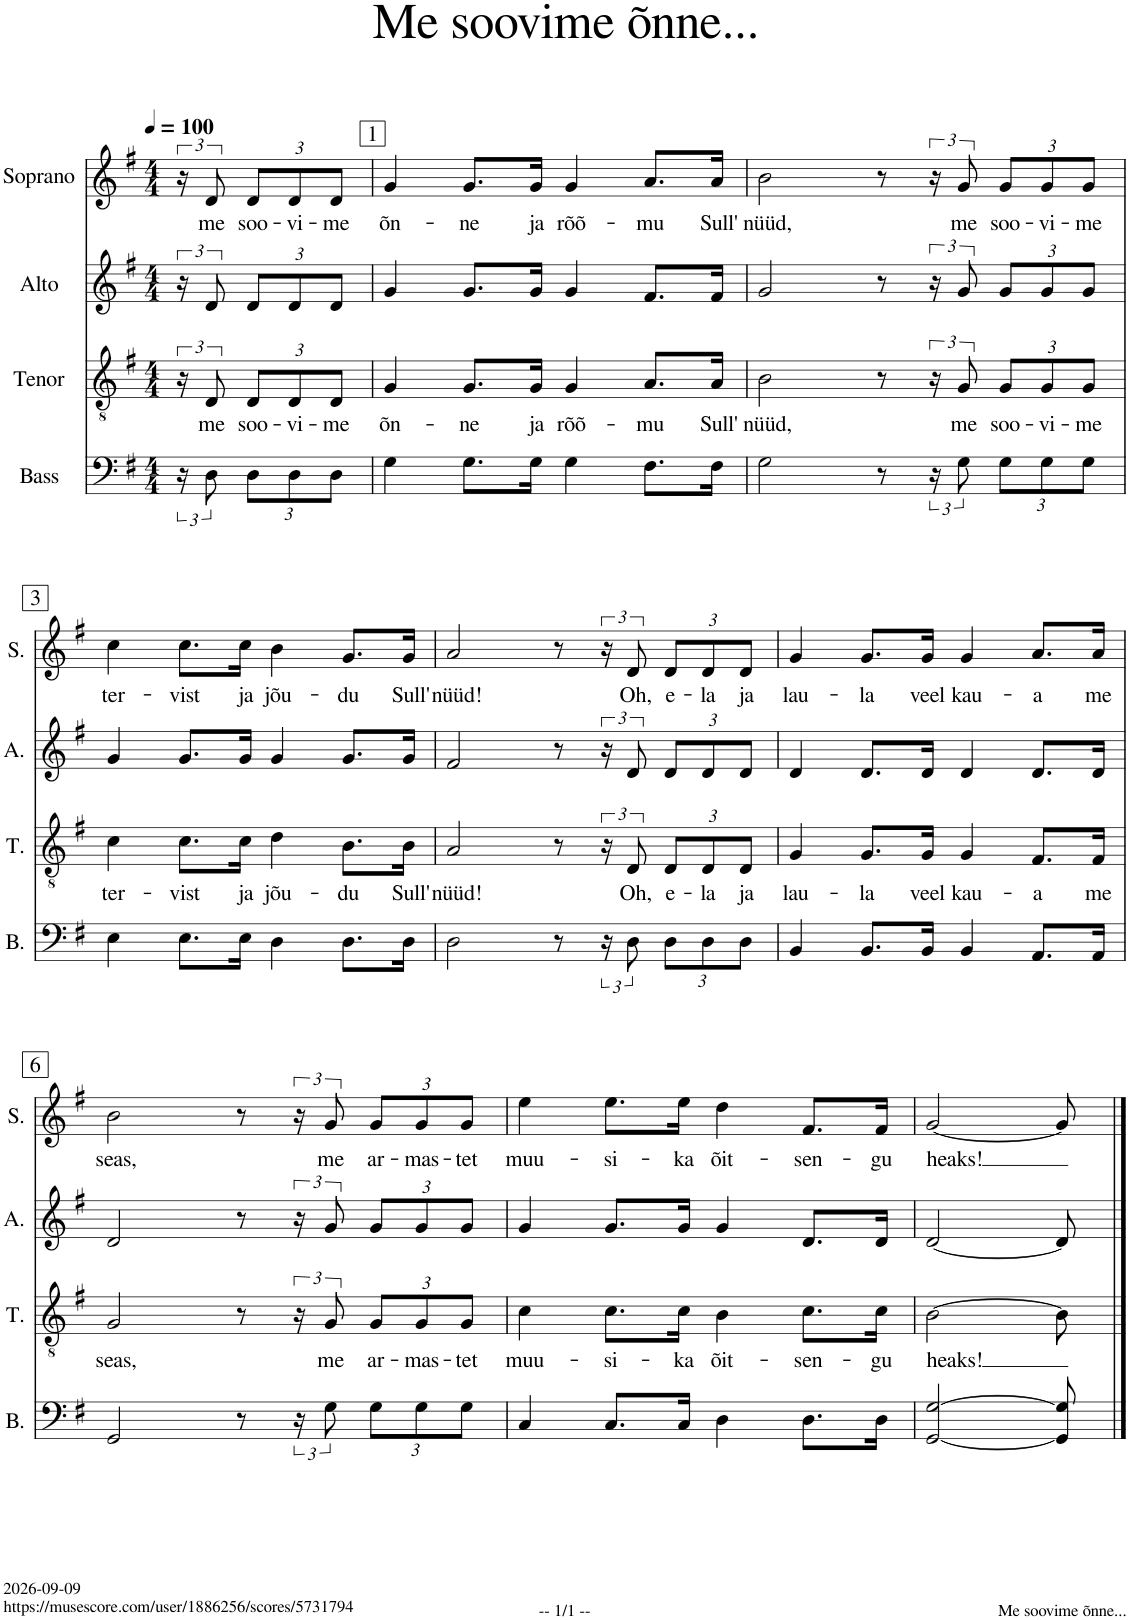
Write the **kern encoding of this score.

**kern	**kern	**text	**kern	**kern	**text
*part4	*part3	*part3	*part2	*part1	*part1
*staff4	*staff3	*staff3	*staff2	*staff1	*staff1
*I"Bass	*I"Tenor	*	*I"Alto	*I"Soprano	*
*I'B.	*I'T.	*	*I'A.	*I'S.	*
*clefF4	*clefGv2	*	*clefG2	*clefG2	*
*	*	*	*Trd1c2	*	*
*k[f#]	*k[f#]	*	*k[f#]	*k[f#]	*
*M4/4	*M4/4	*	*M4/4	*M4/4	*
*MM100	*MM100	*	*MM100	*MM100	*
=	=	=	=	=	=
24r	24r	.	24r	24r	.
!	!	!LO:LY:b	!	!	!LO:LY:b
12D\	12D/	me	12d/	12d/	me
*Xbrackettup	*Xbrackettup	*	*	*	*
!	!	!LO:LY:b	!	!	!
*	*	*	*Xbrackettup	*Xbrackettup	*
!	!	!	!	!	!LO:LY:b
12D\L	12D/L	soo-	12d/L	12d/L	soo-
!	!	!LO:LY:b	!	!	!LO:LY:b
12D\	12D/	-vi-	12d/	12d/	-vi-
!	!	!LO:LY:b	!	!	!LO:LY:b
12D\J	12D/J	-me	12d/J	12d/J	-me
=1	=1	=1	=1	=1	=1
!	!	!LO:LY:b	!	!	!LO:LY:b
4G\	4G/	õn-	4g/	4g/	õn-
!	!	!LO:LY:b	!	!	!LO:LY:b
8.G\L	8.G/L	-ne	8.g/L	8.g/L	-ne
!	!	!LO:LY:b	!	!	!LO:LY:b
16G\Jk	16G/Jk	ja	16g/Jk	16g/Jk	ja
!	!	!LO:LY:b	!	!	!LO:LY:b
4G\	4G/	rõõ-	4g/	4g/	rõõ-
!	!	!LO:LY:b	!	!	!LO:LY:b
8.F#\L	8.A/L	-mu	8.f#/L	8.a/L	-mu
!	!	!LO:LY:b	!	!	!LO:LY:b
16F#\Jk	16A/Jk	Sull'	16f#/Jk	16a/Jk	Sull'
=2	=2	=2	=2	=2	=2
!	!	!LO:LY:b	!	!	!LO:LY:b
2G\	2B\	nüüd,	2g/	2b\	nüüd,
8r	8r	.	8r	8r	.
*brackettup	*brackettup	*	*brackettup	*brackettup	*
24r	24r	.	24r	24r	.
!	!	!LO:LY:b	!	!	!LO:LY:b
12G\	12G/	me	12g/	12g/	me
*Xbrackettup	*Xbrackettup	*	*	*	*
!	!	!LO:LY:b	!	!	!
*	*	*	*Xbrackettup	*Xbrackettup	*
!	!	!	!	!	!LO:LY:b
12G\L	12G/L	soo-	12g/L	12g/L	soo-
!	!	!LO:LY:b	!	!	!LO:LY:b
12G\	12G/	-vi-	12g/	12g/	-vi-
!	!	!LO:LY:b	!	!	!LO:LY:b
12G\J	12G/J	-me	12g/J	12g/J	-me
!!LO:LB:g=z
=3	=3	=3	=3	=3	=3
!	!	!LO:LY:b	!	!	!LO:LY:b
4E\	4c\	ter-	4g/	4cc\	ter-
!	!	!LO:LY:b	!	!	!LO:LY:b
8.E\L	8.c\L	-vist	8.g/L	8.cc\L	-vist
!	!	!LO:LY:b	!	!	!LO:LY:b
16E\Jk	16c\Jk	ja	16g/Jk	16cc\Jk	ja
!	!	!LO:LY:b	!	!	!LO:LY:b
4D\	4d\	jõu-	4g/	4b\	jõu-
!	!	!LO:LY:b	!	!	!LO:LY:b
8.D\L	8.B\L	-du	8.g/L	8.g/L	-du
!	!	!LO:LY:b	!	!	!LO:LY:b
16D\Jk	16B\Jk	Sull'	16g/Jk	16g/Jk	Sull'
=4	=4	=4	=4	=4	=4
!	!	!LO:LY:b	!	!	!LO:LY:b
2D\	2A/	nüüd!	2f#/	2a/	nüüd!
8r	8r	.	8r	8r	.
*brackettup	*brackettup	*	*brackettup	*brackettup	*
24r	24r	.	24r	24r	.
!	!	!LO:LY:b	!	!	!LO:LY:b
12D\	12D/	Oh,	12d/	12d/	Oh,
*Xbrackettup	*Xbrackettup	*	*	*	*
!	!	!LO:LY:b	!	!	!
*	*	*	*Xbrackettup	*Xbrackettup	*
!	!	!	!	!	!LO:LY:b
12D\L	12D/L	e-	12d/L	12d/L	e-
!	!	!LO:LY:b	!	!	!LO:LY:b
12D\	12D/	-la	12d/	12d/	-la
!	!	!LO:LY:b	!	!	!LO:LY:b
12D\J	12D/J	ja	12d/J	12d/J	ja
=5	=5	=5	=5	=5	=5
!	!	!LO:LY:b	!	!	!LO:LY:b
4BB/	4G/	lau-	4d/	4g/	lau-
!	!	!LO:LY:b	!	!	!LO:LY:b
8.BB/L	8.G/L	-la	8.d/L	8.g/L	-la
!	!	!LO:LY:b	!	!	!LO:LY:b
16BB/Jk	16G/Jk	veel	16d/Jk	16g/Jk	veel
!	!	!LO:LY:b	!	!	!LO:LY:b
4BB/	4G/	kau-	4d/	4g/	kau-
!	!	!LO:LY:b	!	!	!LO:LY:b
8.AA/L	8.F#/L	-a	8.d/L	8.a/L	-a
!	!	!LO:LY:b	!	!	!LO:LY:b
16AA/Jk	16F#/Jk	me	16d/Jk	16a/Jk	me
!!LO:LB:g=z
=6	=6	=6	=6	=6	=6
!	!	!LO:LY:b	!	!	!LO:LY:b
2GG/	2G/	seas,	2d/	2b\	seas,
8r	8r	.	8r	8r	.
*brackettup	*brackettup	*	*brackettup	*brackettup	*
24r	24r	.	24r	24r	.
!	!	!LO:LY:b	!	!	!LO:LY:b
12G\	12G/	me	12g/	12g/	me
*Xbrackettup	*Xbrackettup	*	*	*	*
!	!	!LO:LY:b	!	!	!
*	*	*	*Xbrackettup	*Xbrackettup	*
!	!	!	!	!	!LO:LY:b
12G\L	12G/L	ar-	12g/L	12g/L	ar-
!	!	!LO:LY:b	!	!	!LO:LY:b
12G\	12G/	-mas-	12g/	12g/	-mas-
!	!	!LO:LY:b	!	!	!LO:LY:b
12G\J	12G/J	-tet	12g/J	12g/J	-tet
=7	=7	=7	=7	=7	=7
!	!	!LO:LY:b	!	!	!LO:LY:b
4C/	4c\	muu-	4g/	4ee\	muu-
!	!	!LO:LY:b	!	!	!LO:LY:b
8.C/L	8.c\L	-si-	8.g/L	8.ee\L	-si-
!	!	!LO:LY:b	!	!	!LO:LY:b
16C/Jk	16c\Jk	-ka	16g/Jk	16ee\Jk	-ka
!	!	!LO:LY:b	!	!	!LO:LY:b
4D\	4B\	õit-	4g/	4dd\	õit-
!	!	!LO:LY:b	!	!	!LO:LY:b
8.D\L	8.c\L	-sen-	8.d/L	8.f#/L	-sen-
!	!	!LO:LY:b	!	!	!LO:LY:b
16D\Jk	16c\Jk	-gu	16d/Jk	16f#/Jk	-gu
=8	=8	=8	=8	=8	=8
!	!	!LO:LY:b	!	!	!LO:LY:b
[2GG/ [2G/	[2B\	heaks!	[2d/	[2g/	heaks!
8GG/] 8G/]	8B\]	.	8d/]	8g/]	.
==	==	==	==	==	==
*-	*-	*-	*-	*-	*-
